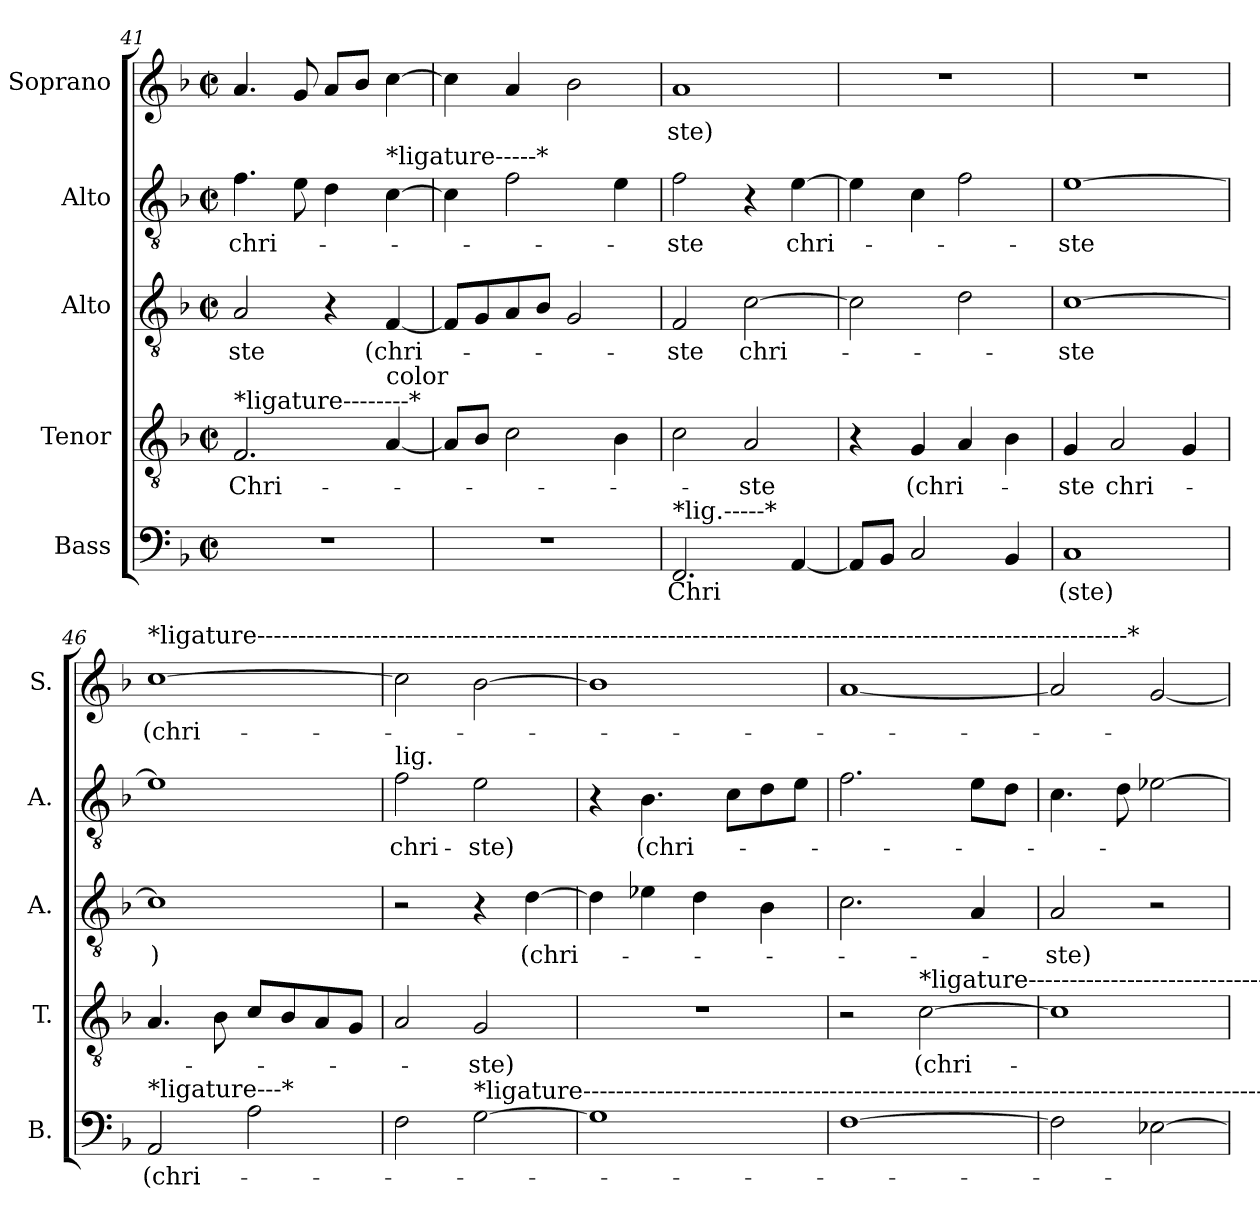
**kern	**text	**kern	**text	**kern	**text	**kern	**text	**kern	**text
*part5	*part5	*part4	*part4	*part3	*part3	*part2	*part2	*part1	*part1
*staff5	*staff5	*staff4	*staff4	*staff3	*staff3	*staff2	*staff2	*staff1	*staff1
*I"Bass	*	*I"Tenor	*	*I"Alto	*	*I"Alto	*	*I"Soprano	*
*I'B.	*	*I'T.	*	*I'A.	*	*I'A.	*	*I'S.	*
*clefF4	*	*clefGv2	*	*clefGv2	*	*clefGv2	*	*clefG2	*
*k[b-]	*	*k[b-]	*	*k[b-]	*	*k[b-]	*	*k[b-]	*
*M2/2	*	*M2/2	*	*M2/2	*	*M2/2	*	*M2/2	*
*met(c|)	*	*met(c|)	*	*met(c|)	*	*met(c|)	*	*met(c|)	*
=41	=41	=41	=41	=41	=41	=41	=41	=41	=41
!	!	!LO:TX:a:t=*ligature--------*	!	!	!	!	!	!	!
!	!	!	!LO:LY:b	!	!LO:LY:b	!	!LO:LY:b	!	!
1r	.	2.F/	Chri-	2A/	ste	4.f\	chri-	4.a/	.
.	.	.	.	.	.	8e\	.	8g/	.
.	.	.	.	4r	.	4d\	.	8a/L	.
.	.	.	.	.	.	.	.	8b-/J	.
!	!	!	!	!	!	!LO:TX:a:t=*ligature-----*	!	!	!
!	!	!LO:TX:a:t=color	!	!	!	!	!	!	!
!	!	!	!	!	!LO:LY:b	!	!	!	!
.	.	[4A/	.	[4F/	(chri-	[4c\	.	[4cc\	.
=42	=42	=42	=42	=42	=42	=42	=42	=42	=42
1r	.	8A/L]	.	8F/L]	.	4c\]	.	4cc\]	.
.	.	8B-/J	.	8G/	.	.	.	.	.
.	.	2c\	.	8A/	.	2f\	.	4a/	.
.	.	.	.	8B-/J	.	.	.	.	.
.	.	.	.	2G/	.	.	.	2b-\	.
.	.	4B-\	.	.	.	4e\	.	.	.
=43	=43	=43	=43	=43	=43	=43	=43	=43	=43
!LO:TX:a:t=*lig.-----*	!	!	!	!	!	!	!	!	!
!	!LO:LY:b	!	!	!	!LO:LY:b	!	!LO:LY:b	!	!LO:LY:b
2.FF/	Chri	2c\	.	2F/	-ste	2f\	-ste	1a	-ste)
!	!	!	!LO:LY:b	!	!LO:LY:b	!	!	!	!
.	.	2A/	-ste	[2c\	chri-	4r	.	.	.
!	!	!	!	!	!	!	!LO:LY:b	!	!
[4AA/	.	.	.	.	.	[4e\	chri-	.	.
=44	=44	=44	=44	=44	=44	=44	=44	=44	=44
8AA/L]	.	4r	.	2c\]	.	4e\]	.	1r	.
8BB-/J	.	.	.	.	.	.	.	.	.
!	!	!	!LO:LY:b	!	!	!	!	!	!
2C/	.	4G/	(chri-	.	.	4c\	.	.	.
.	.	4A/	.	2d\	.	2f\	.	.	.
4BB-/	.	4B-\	.	.	.	.	.	.	.
=45	=45	=45	=45	=45	=45	=45	=45	=45	=45
!	!LO:LY:b	!	!LO:LY:b	!	!LO:LY:b	!	!LO:LY:b	!	!
1C	(ste)	4G/	-ste	[1c	-ste	[1e	-ste	1r	.
!	!	!	!LO:LY:b	!	!	!	!	!	!
.	.	2A/	chri-	.	.	.	.	.	.
.	.	4G/	.	.	.	.	.	.	.
=46	=46	=46	=46	=46	=46	=46	=46	=46	=46
!	!	!	!	!	!	!	!	!LO:TX:a:t=*ligature----------------------------------------------------------------------------------------------------------*	!
!LO:TX:a:t=*ligature---*	!	!	!	!	!	!	!	!	!
!	!LO:LY:b	!	!	!	!LO:LY:b	!	!	!	!LO:LY:b
2AA/	(chri-	4.A/	.	1c]	)	1e]	.	[1cc	(chri-
.	.	8B-\	.	.	.	.	.	.	.
2A\	.	8c/L	.	.	.	.	.	.	.
.	.	8B-/	.	.	.	.	.	.	.
.	.	8A/	.	.	.	.	.	.	.
.	.	8G/J	.	.	.	.	.	.	.
=47	=47	=47	=47	=47	=47	=47	=47	=47	=47
!	!	!	!	!	!	!LO:TX:a:t=lig.	!	!	!
!	!	!	!	!	!	!	!LO:LY:b	!	!
2F\	.	2A/	.	2r	.	2f\	chri-	2cc\]	.
!LO:TX:a:t=*ligature---------------------------------------------------------------------------------------------------------------------------------------------------------------------*	!	!	!	!	!	!	!	!	!
!	!	!	!LO:LY:b	!	!	!	!LO:LY:b	!	!
[2G\	.	2G/	-ste)	4r	.	2e\	-ste)	[2b-\	.
!	!	!	!	!	!LO:LY:b	!	!	!	!
.	.	.	.	[4d\	(chri-	.	.	.	.
=48	=48	=48	=48	=48	=48	=48	=48	=48	=48
1G]	.	1r	.	4d\]	.	4r	.	1b-]	.
!	!	!	!	!	!	!	!LO:LY:b	!	!
.	.	.	.	4e-X\	.	4.B-\	(chri-	.	.
.	.	.	.	4d\	.	.	.	.	.
.	.	.	.	.	.	8c\L	.	.	.
.	.	.	.	4B-\	.	8d\	.	.	.
.	.	.	.	.	.	8e\J	.	.	.
=49	=49	=49	=49	=49	=49	=49	=49	=49	=49
[1F	.	2r	.	2.c\	.	2.f\	.	[1a	.
!	!	!LO:TX:a:t=*ligature-----------------------------------------------------------------------------------------------------------*	!	!	!	!	!	!	!
!	!	!	!LO:LY:b	!	!	!	!	!	!
.	.	[2c\	(chri-	.	.	.	.	.	.
.	.	.	.	4A/	.	8e\L	.	.	.
.	.	.	.	.	.	8d\J	.	.	.
=50	=50	=50	=50	=50	=50	=50	=50	=50	=50
!	!	!	!	!	!LO:LY:b	!	!	!	!
2F\]	.	1c]	.	2A/	-ste)	4.c\	.	2a/]	.
.	.	.	.	.	.	8d\	.	.	.
[2E-X\	.	.	.	2r	.	[2e-X\	.	[2g/	.
=	=	=	=	=	=	=	=	=	=
*-	*-	*-	*-	*-	*-	*-	*-	*-	*-
